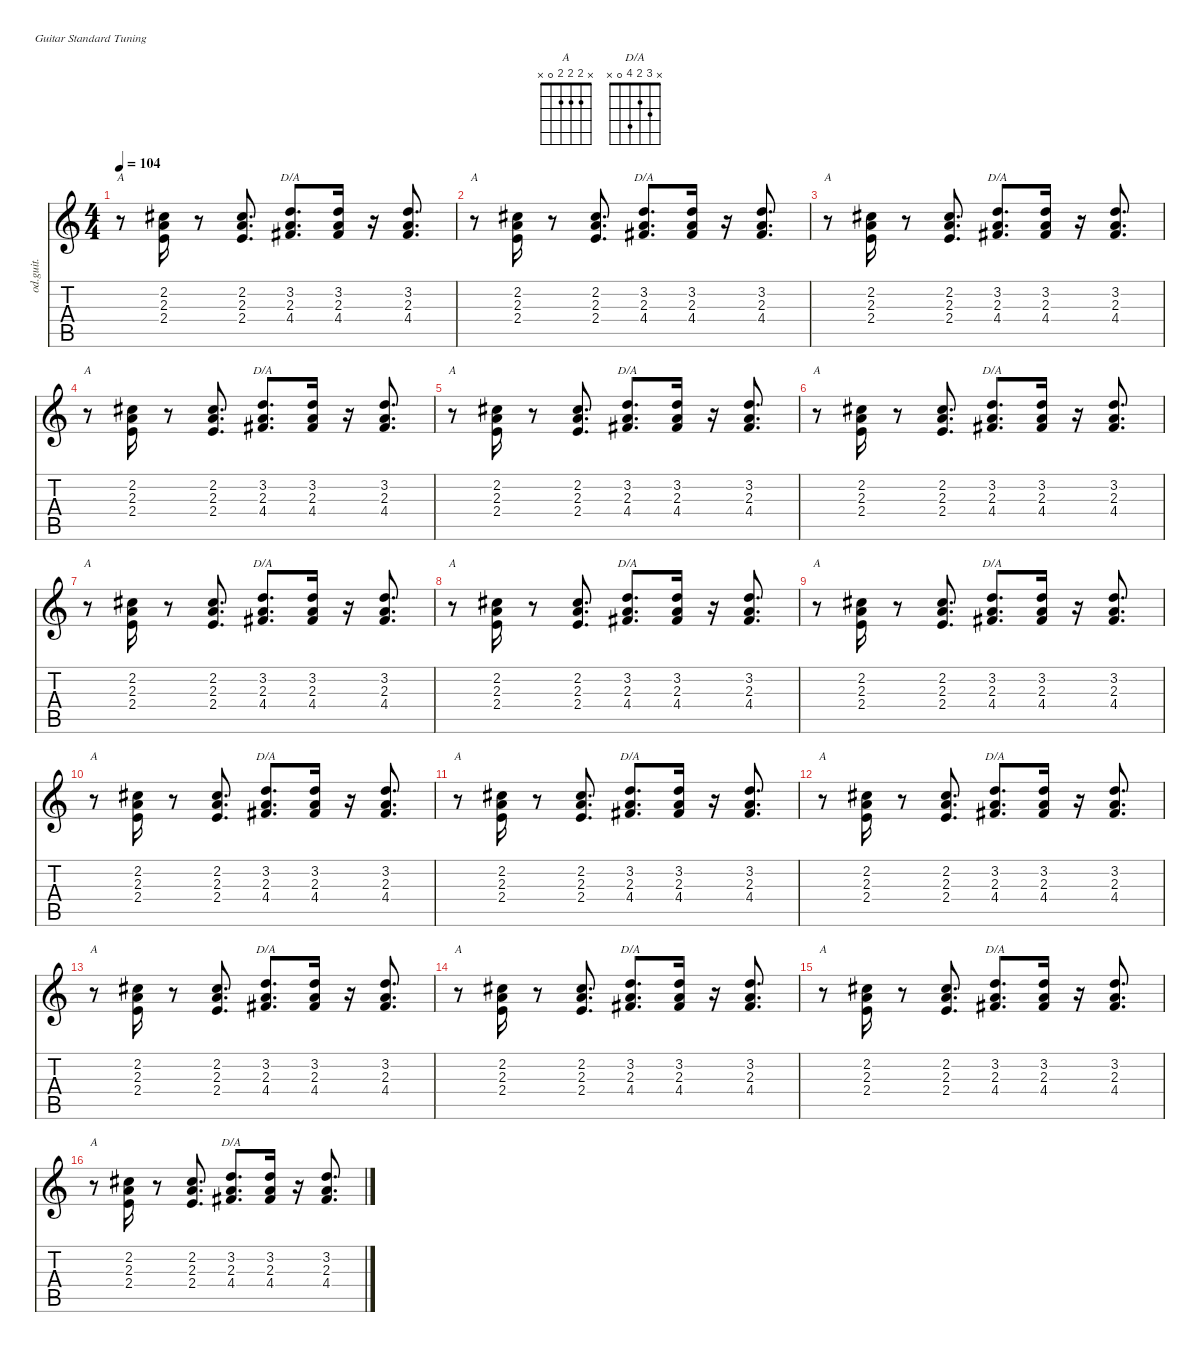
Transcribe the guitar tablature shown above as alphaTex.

\defaultSystemsLayout 4
\hideDynamics
\bracketExtendMode nobrackets
\otherSystemsTrackNameOrientation horizontal
\track ("Guitar Left" "od.guit.") {instrument overdrivenguitar}
\staff {score tabs}
\tuning (E4 B3 G3 D3 A2 E2)
\chord ("A" x 2 2 2 0 x)
\chord ("D/A" x 3 2 4 0 x)
\ts (4 4)
\tempo 104
\clef g2
\ks c
r.8{ch "A" dy f beam Down} (2.2{acc #} 2.3 2.4).16{beam Up} r.8{beam Up} (2.2{acc #} 2.3 2.4).8{d beam Up} (3.2 2.3 4.4{acc #}).8{d ch "D/A" beam Up} (3.2 2.3 4.4{acc #}).16{beam Up} r.16{beam Up} (3.2 2.3 4.4{acc #}).8{d beam Up} |
r.8{ch "A" beam Down} (2.2{acc #} 2.3 2.4).16{beam Up} r.8{beam Up} (2.2{acc #} 2.3 2.4).8{d beam Up} (3.2 2.3 4.4{acc #}).8{d ch "D/A" beam Up} (3.2 2.3 4.4{acc #}).16{beam Up} r.16{beam Up} (3.2 2.3 4.4{acc #}).8{d beam Up} |
r.8{ch "A" beam Down} (2.2{acc #} 2.3 2.4).16{beam Up} r.8{beam Up} (2.2{acc #} 2.3 2.4).8{d beam Up} (3.2 2.3 4.4{acc #}).8{d ch "D/A" beam Up} (3.2 2.3 4.4{acc #}).16{beam Up} r.16{beam Up} (3.2 2.3 4.4{acc #}).8{d beam Up} |
r.8{ch "A" beam Down} (2.2{acc #} 2.3 2.4).16{beam Up} r.8{beam Up} (2.2{acc #} 2.3 2.4).8{d beam Up} (3.2 2.3 4.4{acc #}).8{d ch "D/A" beam Up} (3.2 2.3 4.4{acc #}).16{beam Up} r.16{beam Up} (3.2 2.3 4.4{acc #}).8{d beam Up} |
r.8{ch "A" beam Down} (2.2{acc #} 2.3 2.4).16{beam Up} r.8{beam Up} (2.2{acc #} 2.3 2.4).8{d beam Up} (3.2 2.3 4.4{acc #}).8{d ch "D/A" beam Up} (3.2 2.3 4.4{acc #}).16{beam Up} r.16{beam Up} (3.2 2.3 4.4{acc #}).8{d beam Up} |
r.8{ch "A" beam Down} (2.2{acc #} 2.3 2.4).16{beam Up} r.8{beam Up} (2.2{acc #} 2.3 2.4).8{d beam Up} (3.2 2.3 4.4{acc #}).8{d ch "D/A" beam Up} (3.2 2.3 4.4{acc #}).16{beam Up} r.16{beam Up} (3.2 2.3 4.4{acc #}).8{d beam Up} |
r.8{ch "A" beam Down} (2.2{acc #} 2.3 2.4).16{beam Up} r.8{beam Up} (2.2{acc #} 2.3 2.4).8{d beam Up} (3.2 2.3 4.4{acc #}).8{d ch "D/A" beam Up} (3.2 2.3 4.4{acc #}).16{beam Up} r.16{beam Up} (3.2 2.3 4.4{acc #}).8{d beam Up} |
r.8{ch "A" beam Down} (2.2{acc #} 2.3 2.4).16{beam Up} r.8{beam Up} (2.2{acc #} 2.3 2.4).8{d beam Up} (3.2 2.3 4.4{acc #}).8{d ch "D/A" beam Up} (3.2 2.3 4.4{acc #}).16{beam Up} r.16{beam Up} (3.2 2.3 4.4{acc #}).8{d beam Up} |
r.8{ch "A" beam Down} (2.2{acc #} 2.3 2.4).16{beam Up} r.8{beam Up} (2.2{acc #} 2.3 2.4).8{d beam Up} (3.2 2.3 4.4{acc #}).8{d ch "D/A" beam Up} (3.2 2.3 4.4{acc #}).16{beam Up} r.16{beam Up} (3.2 2.3 4.4{acc #}).8{d beam Up} |
r.8{ch "A" beam Down} (2.2{acc #} 2.3 2.4).16{beam Up} r.8{beam Up} (2.2{acc #} 2.3 2.4).8{d beam Up} (3.2 2.3 4.4{acc #}).8{d ch "D/A" beam Up} (3.2 2.3 4.4{acc #}).16{beam Up} r.16{beam Up} (3.2 2.3 4.4{acc #}).8{d beam Up} |
r.8{ch "A" beam Down} (2.2{acc #} 2.3 2.4).16{beam Up} r.8{beam Up} (2.2{acc #} 2.3 2.4).8{d beam Up} (3.2 2.3 4.4{acc #}).8{d ch "D/A" beam Up} (3.2 2.3 4.4{acc #}).16{beam Up} r.16{beam Up} (3.2 2.3 4.4{acc #}).8{d beam Up} |
r.8{ch "A" beam Down} (2.2{acc #} 2.3 2.4).16{beam Up} r.8{beam Up} (2.2{acc #} 2.3 2.4).8{d beam Up} (3.2 2.3 4.4{acc #}).8{d ch "D/A" beam Up} (3.2 2.3 4.4{acc #}).16{beam Up} r.16{beam Up} (3.2 2.3 4.4{acc #}).8{d beam Up} |
r.8{ch "A" beam Down} (2.2{acc #} 2.3 2.4).16{beam Up} r.8{beam Up} (2.2{acc #} 2.3 2.4).8{d beam Up} (3.2 2.3 4.4{acc #}).8{d ch "D/A" beam Up} (3.2 2.3 4.4{acc #}).16{beam Up} r.16{beam Up} (3.2 2.3 4.4{acc #}).8{d beam Up} |
r.8{ch "A" beam Down} (2.2{acc #} 2.3 2.4).16{beam Up} r.8{beam Up} (2.2{acc #} 2.3 2.4).8{d beam Up} (3.2 2.3 4.4{acc #}).8{d ch "D/A" beam Up} (3.2 2.3 4.4{acc #}).16{beam Up} r.16{beam Up} (3.2 2.3 4.4{acc #}).8{d beam Up} |
r.8{ch "A" beam Down} (2.2{acc #} 2.3 2.4).16{beam Up} r.8{beam Up} (2.2{acc #} 2.3 2.4).8{d beam Up} (3.2 2.3 4.4{acc #}).8{d ch "D/A" beam Up} (3.2 2.3 4.4{acc #}).16{beam Up} r.16{beam Up} (3.2 2.3 4.4{acc #}).8{d beam Up} |
r.8{ch "A" beam Down} (2.2{acc #} 2.3 2.4).16{beam Up} r.8{beam Up} (2.2{acc #} 2.3 2.4).8{d beam Up} (3.2 2.3 4.4{acc #}).8{d ch "D/A" beam Up} (3.2 2.3 4.4{acc #}).16{beam Up} r.16{beam Up} (3.2 2.3 4.4{acc #}).8{d beam Up}
